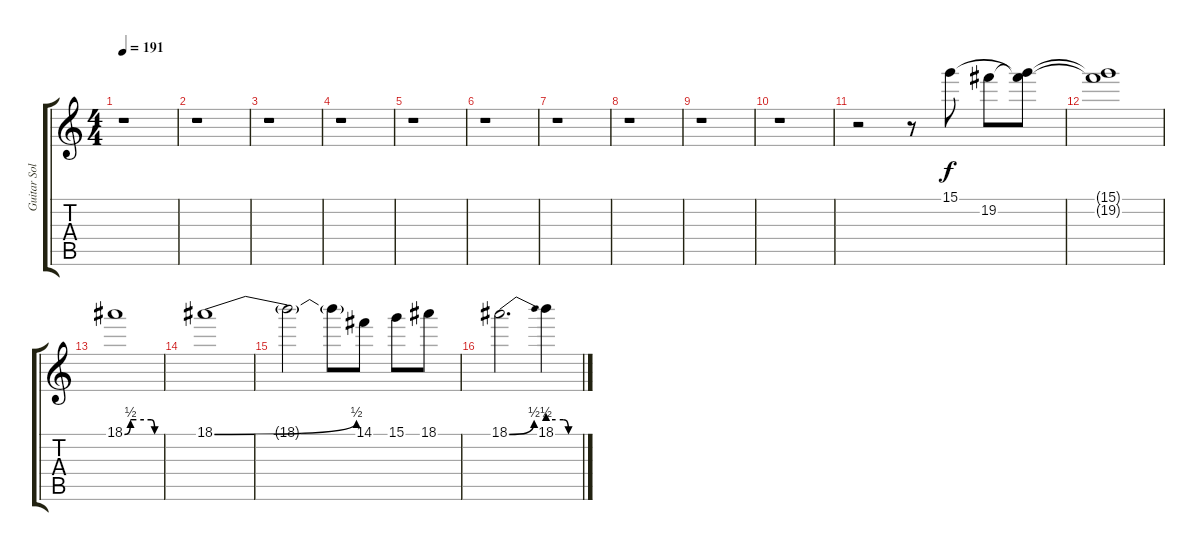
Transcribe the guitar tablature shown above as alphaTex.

\track ("Guitar Solo" "Guitar Sol") {instrument distortionguitar}
\staff {score tabs}
\tuning (E4 B3 G3 D3 A2 E2) {hide}
\ts (4 4)
\tempo 191
\clef g2
\ks c
r.1{dy f} |
r.1 |
r.1 |
r.1 |
r.1 |
r.1 |
r.1 |
r.1 |
r.1 |
r.1 |
r.2{volume 16 instrument distortionguitar} r.8 15.1.8 19.2.8 (15.1{t} 19.2{t}).8 |
(15.1{t} 19.2{t}).1 |
18.1{be (custom 0 0 10 2 20 2 45 2 51 0 60 0)}.1 |
18.1{be (bend 0 0 60 2)}.1 |
18.1{t}.2 18.1{t}.8 14.1.8 15.1.8 18.1.8 |
18.1{be (bend 0 0 60 2)}.2{d} 18.1{be (custom 0 2 15 2 30 2 40 0 60 0)}.4
